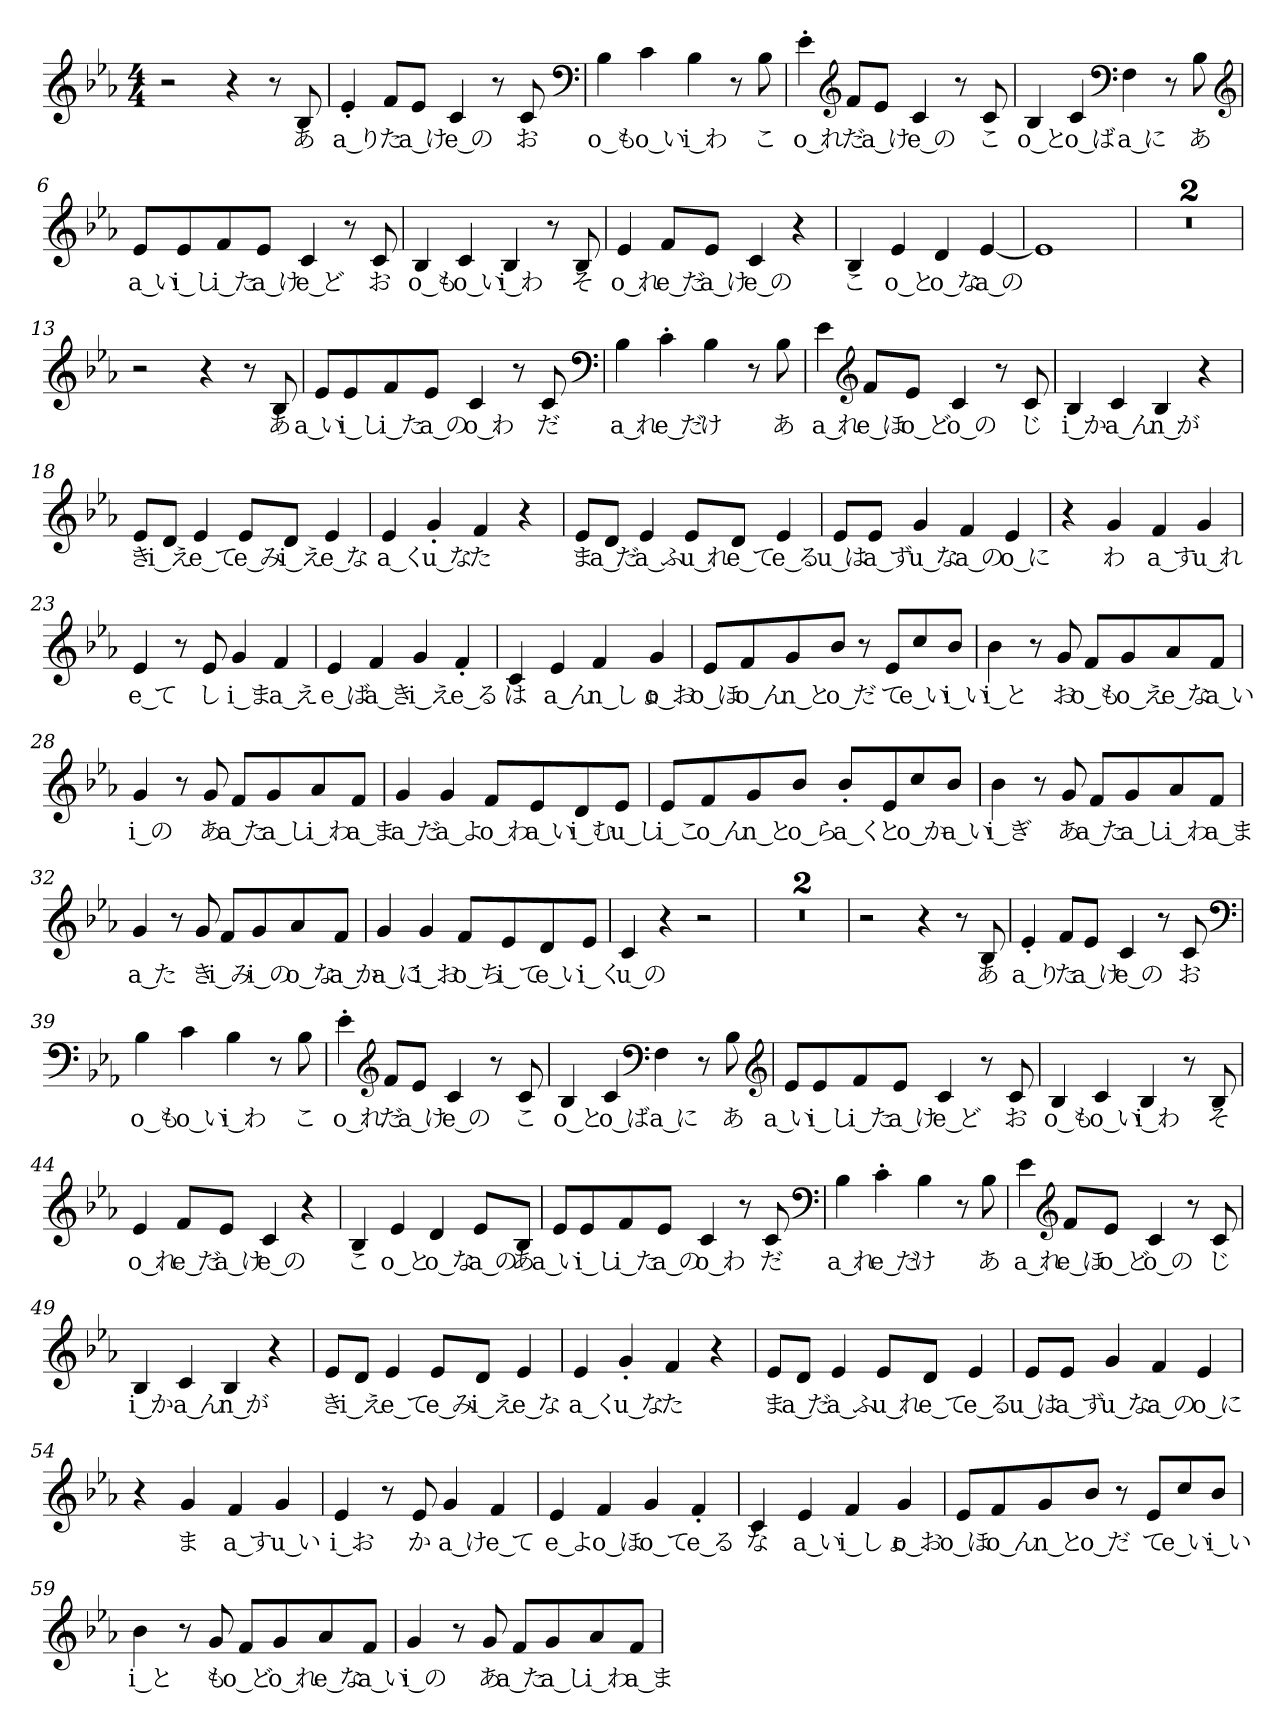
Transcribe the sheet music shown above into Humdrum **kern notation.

**kern	**text
*part1	*part1
*staff1	*staff1
*clefG2	*
*k[b-e-a-]	*
*M4/4	*
*MM120	*
=1	=1
2r	.
4r	.
8r	.
8B-	- あ
=2	=2
4e-'	a り
8fL	- た
8e-J	a け
4c	e の
8r	.
8c	- お
*clefF4	*
=3	=3
4B-	o も
4c	o い
4B-	i わ
8r	.
8B-	- こ
=4	=4
4e-'	o れ
*clefG2	*
8fL	- だ
8e-J	a け
4c	e の
8r	.
8c	- こ
=5	=5
4B-	o と
4c	o ば
*clefF4	*
4F	a に
8r	.
8B-	- あ
*clefG2	*
=6	=6
8e-L	a い
8e-	i し
8f	i た
8e-J	a け
4c	e ど
8r	.
8c	- お
=7	=7
4B-	o も
4c	o い
4B-	i わ
8r	.
8B-	- そ
=8	=8
4e-	o れ
8fL	e だ
8e-J	a け
4c	e の
4r	.
=9	=9
4B-	- こ
4e-	o と
4d	o な
[4e-	a の
=10	=10
1e-]	.
=11	=11
1r	.
=12	=12
1r	.
=13	=13
2r	.
4r	.
8r	.
8B-	- あ
=14	=14
8e-L	a い
8e-	i し
8f	i た
8e-J	a の
4c	o わ
8r	.
8c	- だ
*clefF4	*
=15	=15
4B-	a れ
4c'	e だ
4B-	- け
8r	.
8B-	- あ
=16	=16
4e-	a れ
*clefG2	*
8fL	e ほ
8e-J	o ど
4c	o の
8r	.
8c	- じ
=17	=17
4B-	i か
4c	a ん
4B-	n が
4r	.
=18	=18
8e-L	- き
8dJ	i え
4e-	e て
8e-L	e み
8dJ	i え
4e-	e な
=19	=19
4e-	a く
4g'	u な
4f	- た
4r	.
=20	=20
8e-L	- ま
8dJ	a だ
4e-	a ふ
8e-L	u れ
8dJ	e て
4e-	e る
=21	=21
8e-L	u は
8e-J	a ず
4g	u な
4f	a の
4e-	o に
=22	=22
4r	.
4g	- わ
4f	a す
4g	u れ
=23	=23
4e-	e て
8r	.
8e-	- し
4g	i ま
4f	a え
=24	=24
4e-	e ば
4f	a き
4g	i え
4f'	e る
=25	=25
4c	- は
4e-	a ん
4f	n しょ
4g	o お
=26	=26
8e-L	o ほ
8f	o ん
8g	n と
8b-J	o だ
8r	.
8e-L	- て
8cc	e い
8b-J	i い
=27	=27
4b-	i と
8r	.
8g	- お
8fL	o も
8g	o え
8a-	e な
8fJ	a い
=28	=28
4g	i の
8r	.
8g	- あ
8fL	a た
8g	a し
8a-	i わ
8fJ	a ま
=29	=29
4g	a だ
4g	a よ
8fL	o わ
8e-	a い
8d	i む
8e-J	u し
=30	=30
8e-L	i こ
8f	o ん
8g	n と
8b-J	o ら
8b-'L	a く
8e-	- と
8cc	o か
8b-J	a い
=31	=31
4b-	i ぎ
8r	.
8g	- あ
8fL	a た
8g	a し
8a-	i わ
8fJ	a ま
=32	=32
4g	a た
8r	.
8g	- き
8fL	i み
8g	i の
8a-	o な
8fJ	a か
=33	=33
4g	a に
4g	i お
8fL	o ち
8e-	i て
8d	e い
8e-J	i く
=34	=34
4c	u の
4r	.
2r	.
=35	=35
1r	.
=36	=36
1r	.
=37	=37
2r	.
4r	.
8r	.
8B-	- あ
=38	=38
4e-'	a り
8fL	- た
8e-J	a け
4c	e の
8r	.
8c	- お
*clefF4	*
=39	=39
4B-	o も
4c	o い
4B-	i わ
8r	.
8B-	- こ
=40	=40
4e-'	o れ
*clefG2	*
8fL	- だ
8e-J	a け
4c	e の
8r	.
8c	- こ
=41	=41
4B-	o と
4c	o ば
*clefF4	*
4F	a に
8r	.
8B-	- あ
*clefG2	*
=42	=42
8e-L	a い
8e-	i し
8f	i た
8e-J	a け
4c	e ど
8r	.
8c	- お
=43	=43
4B-	o も
4c	o い
4B-	i わ
8r	.
8B-	- そ
=44	=44
4e-	o れ
8fL	e だ
8e-J	a け
4c	e の
4r	.
=45	=45
4B-	- こ
4e-	o と
4d	o な
8e-L	a の
8B-J	- あ
=46	=46
8e-L	a い
8e-	i し
8f	i た
8e-J	a の
4c	o わ
8r	.
8c	- だ
*clefF4	*
=47	=47
4B-	a れ
4c'	e だ
4B-	- け
8r	.
8B-	- あ
=48	=48
4e-	a れ
*clefG2	*
8fL	e ほ
8e-J	o ど
4c	o の
8r	.
8c	- じ
=49	=49
4B-	i か
4c	a ん
4B-	n が
4r	.
=50	=50
8e-L	- き
8dJ	i え
4e-	e て
8e-L	e み
8dJ	i え
4e-	e な
=51	=51
4e-	a く
4g'	u な
4f	- た
4r	.
=52	=52
8e-L	- ま
8dJ	a だ
4e-	a ふ
8e-L	u れ
8dJ	e て
4e-	e る
=53	=53
8e-L	u は
8e-J	a ず
4g	u な
4f	a の
4e-	o に
=54	=54
4r	.
4g	- ま
4f	a す
4g	u い
=55	=55
4e-	i お
8r	.
8e-	- か
4g	a け
4f	e て
=56	=56
4e-	e よ
4f	o ほ
4g	o て
4f'	e る
=57	=57
4c	- な
4e-	a い
4f	i しょ
4g	o お
=58	=58
8e-L	o ほ
8f	o ん
8g	n と
8b-J	o だ
8r	.
8e-L	- て
8cc	e い
8b-J	i い
=59	=59
4b-	i と
8r	.
8g	- も
8fL	o ど
8g	o れ
8a-	e な
8fJ	a い
=60	=60
4g	i の
8r	.
8g	- あ
8fL	a た
8g	a し
8a-	i わ
8fJ	a ま
=	=
*-	*-
